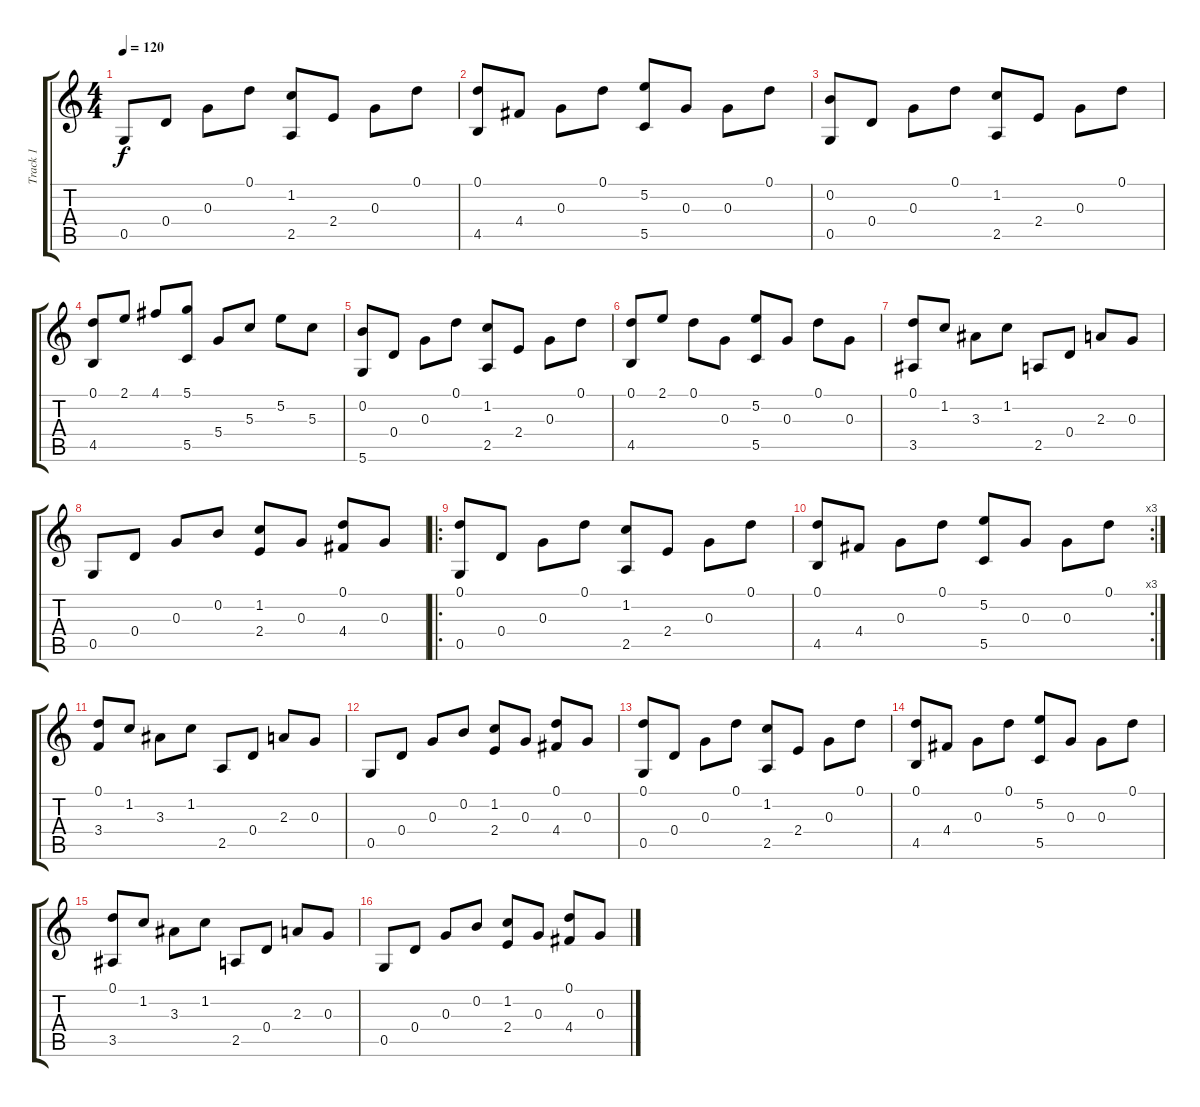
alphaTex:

\track ("Track 1" "Track 1") {instrument acousticguitarnylon}
\staff {score tabs}
\tuning (D4 B3 G3 D3 G2 D2) {hide}
\ts (4 4)
\tempo 120
\clef g2
\ks c
0.5.8{dy f instrument acousticguitarnylon} 0.4.8 0.3.8 0.1.8 (1.2 2.5).8 2.4.8 0.3.8 0.1.8 |
(0.1 4.5).8 4.4.8 0.3.8 0.1.8 (5.2 5.5).8 0.3.8 0.3.8 0.1.8 |
(0.2 0.5).8 0.4.8 0.3.8 0.1.8 (1.2 2.5).8 2.4.8 0.3.8 0.1.8 |
(0.1 4.5).8 2.1.8 4.1.8 (5.1 5.5).8 5.4.8 5.3.8 5.2.8 5.3.8 |
(0.2 5.6).8 0.4.8 0.3.8 0.1.8 (1.2 2.5).8 2.4.8 0.3.8 0.1.8 |
(0.1 4.5).8 2.1.8 0.1.8 0.3.8 (5.2 5.5).8 0.3.8 0.1.8 0.3.8 |
(0.1 3.5).8 1.2.8 3.3.8 1.2.8 2.5.8 0.4.8 2.3.8 0.3.8 |
0.5.8 0.4.8 0.3.8 0.2.8 (1.2 2.4).8 0.3.8 (0.1 4.4).8 0.3.8 |
\ro
(0.1 0.5).8 0.4.8 0.3.8 0.1.8 (1.2 2.5).8 2.4.8 0.3.8 0.1.8 |
\rc 3
(0.1 4.5).8 4.4.8 0.3.8 0.1.8 (5.2 5.5).8 0.3.8 0.3.8 0.1.8 |
(0.1 3.4).8 1.2.8 3.3.8 1.2.8 2.5.8 0.4.8 2.3.8 0.3.8 |
0.5.8 0.4.8 0.3.8 0.2.8 (1.2 2.4).8 0.3.8 (0.1 4.4).8 0.3.8 |
(0.1 0.5).8 0.4.8 0.3.8 0.1.8 (1.2 2.5).8 2.4.8 0.3.8 0.1.8 |
(0.1 4.5).8 4.4.8 0.3.8 0.1.8 (5.2 5.5).8 0.3.8 0.3.8 0.1.8 |
(0.1 3.5).8 1.2.8 3.3.8 1.2.8 2.5.8 0.4.8 2.3.8 0.3.8 |
0.5.8 0.4.8 0.3.8 0.2.8 (1.2 2.4).8 0.3.8 (0.1 4.4).8 0.3.8
